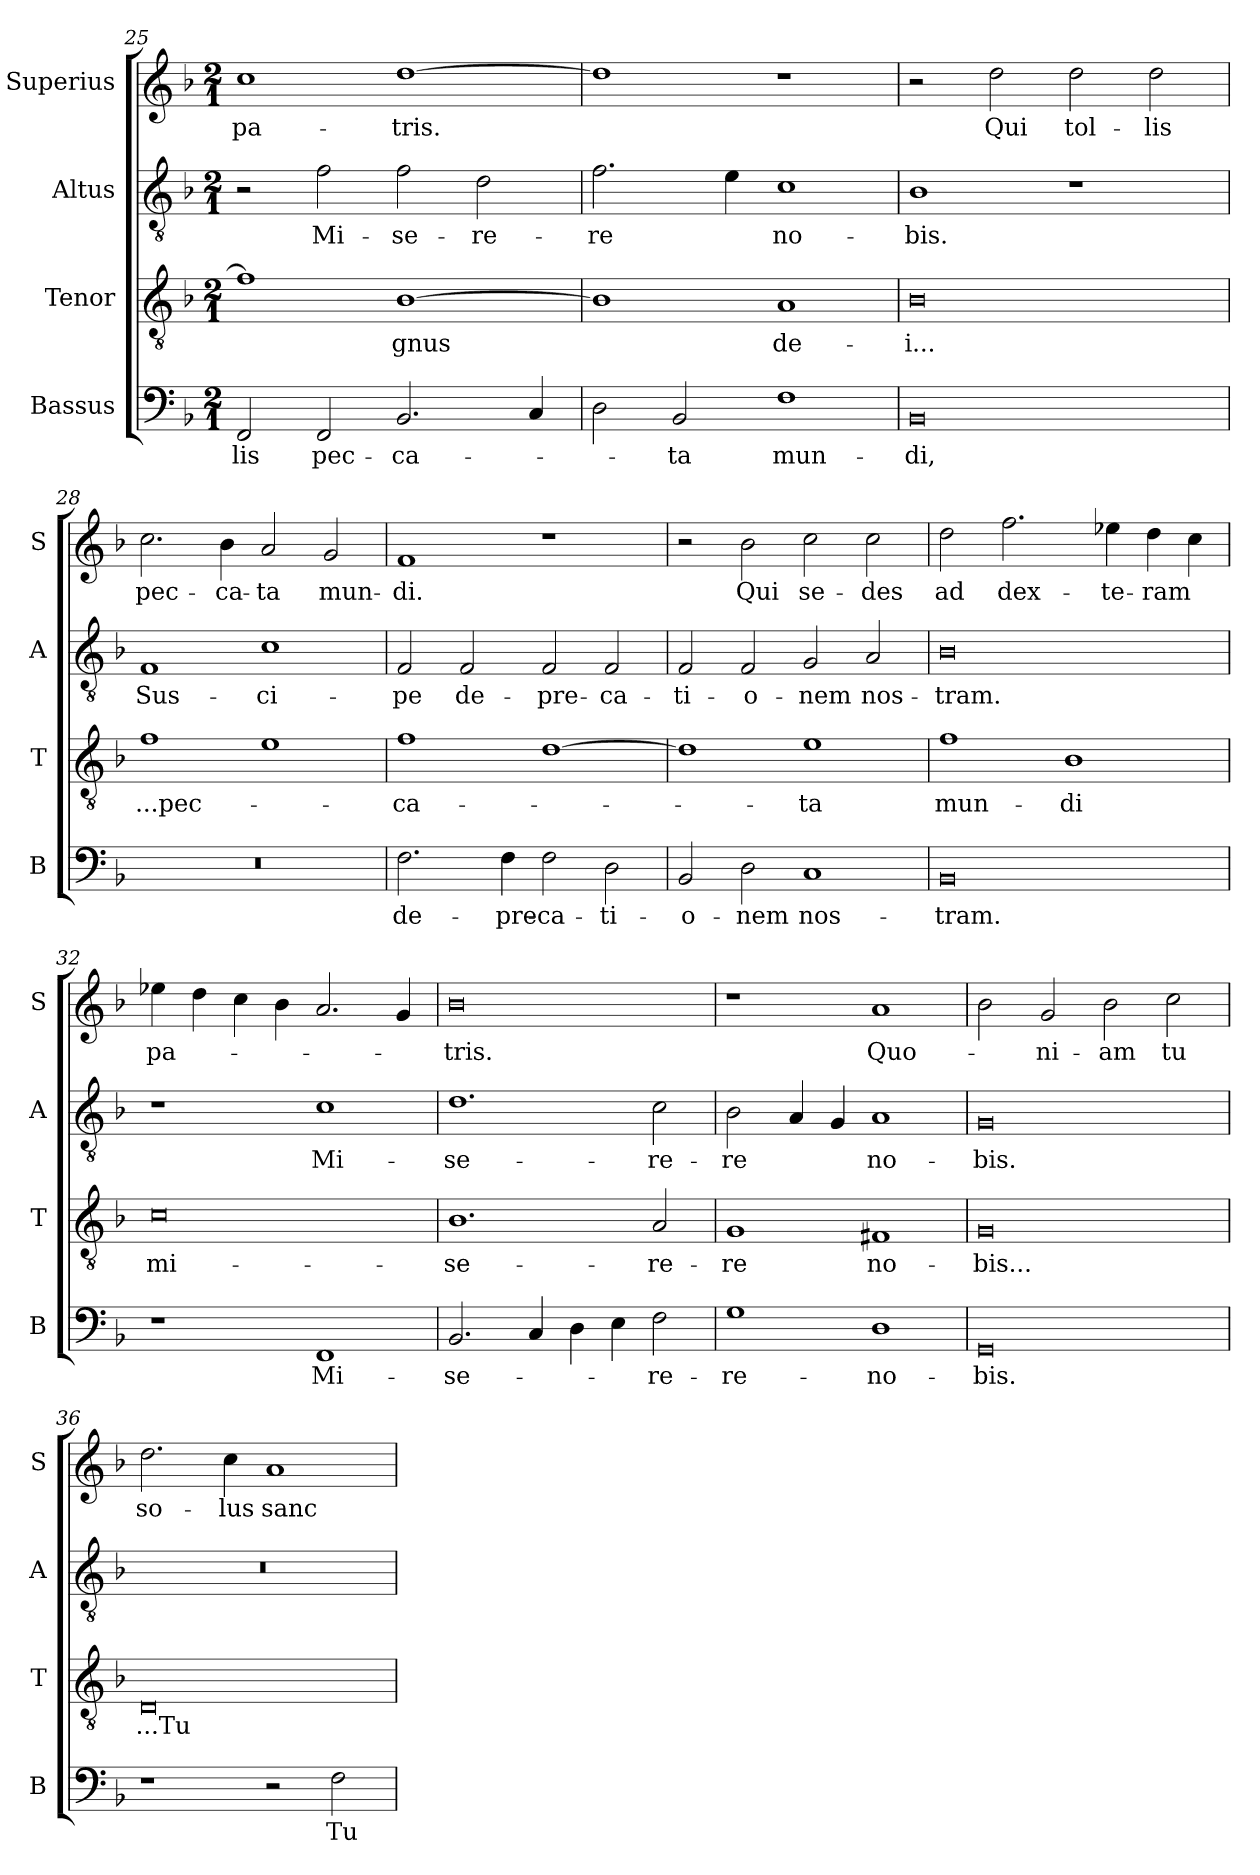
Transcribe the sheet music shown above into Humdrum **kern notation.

**kern	**text	**kern	**text	**kern	**text	**kern	**text
*part4	*part4	*part3	*part3	*part2	*part2	*part1	*part1
*staff4	*staff4	*staff3	*staff3	*staff2	*staff2	*staff1	*staff1
*I"Bassus	*	*I"Tenor	*	*I"Altus	*	*I"Superius	*
*I'B	*	*I'T	*	*I'A	*	*I'S	*
*clefF4	*	*clefGv2	*	*clefGv2	*	*clefG2	*
*k[b-]	*	*k[b-]	*	*k[b-]	*	*k[b-]	*
*M2/1	*	*M2/1	*	*M2/1	*	*M2/1	*
=25	=25	=25	=25	=25	=25	=25	=25
2FF/	-lis	1f]	.	2r	.	1cc	pa-
2FF/	pec-	.	.	2f\	Mi-	.	.
2.BB-/	-ca-	[1B-	-gnus	2f\	-se-	[1dd	-tris.
.	.	.	.	2d\	-re-	.	.
4C/	.	.	.	.	.	.	.
=26	=26	=26	=26	=26	=26	=26	=26
2D\	.	1B-]	.	2.f\	-re	1dd]	.
2BB-/	-ta	.	.	.	.	.	.
.	.	.	.	4e\	.	.	.
1F	mun-	1A	de-	1c	no-	1r	.
=27	=27	=27	=27	=27	=27	=27	=27
0BB-	-di,	0B-	-i...	1B-	-bis.	2r	.
.	.	.	.	.	.	2dd\	Qui
.	.	.	.	1r	.	2dd\	tol-
.	.	.	.	.	.	2dd\	-lis
=28	=28	=28	=28	=28	=28	=28	=28
0r	.	1f	...pec-	1F	Sus-	2.cc\	pec-
.	.	.	.	.	.	4b-\	-ca-
.	.	1e	.	1c	-ci-	2a/	-ta
.	.	.	.	.	.	2g/	mun-
=29	=29	=29	=29	=29	=29	=29	=29
2.F\	de-	1f	-ca-	2F/	-pe	1f	-di.
.	.	.	.	2F/	de-	.	.
4F\	-pre-	.	.	.	.	.	.
2F\	-ca-	[1d	.	2F/	-pre-	1r	.
2D\	-ti-	.	.	2F/	-ca-	.	.
=30	=30	=30	=30	=30	=30	=30	=30
2BB-/	-o-	1d]	.	2F/	-ti-	2r	.
2D\	-nem	.	.	2F/	-o-	2b-\	Qui
1C	nos-	1e	-ta	2G/	-nem	2cc\	se-
.	.	.	.	2A/	nos-	2cc\	-des
=31	=31	=31	=31	=31	=31	=31	=31
0BB-	-tram.	1f	mun-	0B-	-tram.	2dd\	ad
.	.	.	.	.	.	2.ff\	dex-
.	.	1B-	-di	.	.	.	.
.	.	.	.	.	.	4ee-X\	-te-
.	.	.	.	.	.	4dd\	-ram
.	.	.	.	.	.	4cc\	.
=32	=32	=32	=32	=32	=32	=32	=32
1r	.	0c	mi-	1r	.	4ee-X\	pa-
.	.	.	.	.	.	4dd\	.
.	.	.	.	.	.	4cc\	.
.	.	.	.	.	.	4b-\	.
1FF	Mi-	.	.	1c	Mi-	2.a/	.
.	.	.	.	.	.	4g/	.
=33	=33	=33	=33	=33	=33	=33	=33
2.BB-/	-se-	1.B-	se-	1.d	-se-	0b-	-tris.
4C/	.	.	.	.	.	.	.
4D\	.	.	.	.	.	.	.
4E\	.	.	.	.	.	.	.
2F\	-re-	2A/	-re-	2c\	-re-	.	.
=34	=34	=34	=34	=34	=34	=34	=34
1G	-re-	1G	-re	2B-\	-re	1r	.
.	.	.	.	4A/	.	.	.
.	.	.	.	4G/	.	.	.
1D	no-	1F#X	no-	1A	no-	1a	Quo-
=35	=35	=35	=35	=35	=35	=35	=35
0GG	-bis.	0G	-bis...	0G	-bis.	2b-\	.
.	.	.	.	.	.	2g/	-ni-
.	.	.	.	.	.	2b-\	-am
.	.	.	.	.	.	2cc\	tu
=36	=36	=36	=36	=36	=36	=36	=36
1r	.	0D	...Tu	0r	.	2.dd\	so-
.	.	.	.	.	.	4cc\	-lus
2r	.	.	.	.	.	1a	sanc-
2F\	Tu	.	.	.	.	.	.
=	=	=	=	=	=	=	=
*-	*-	*-	*-	*-	*-	*-	*-
